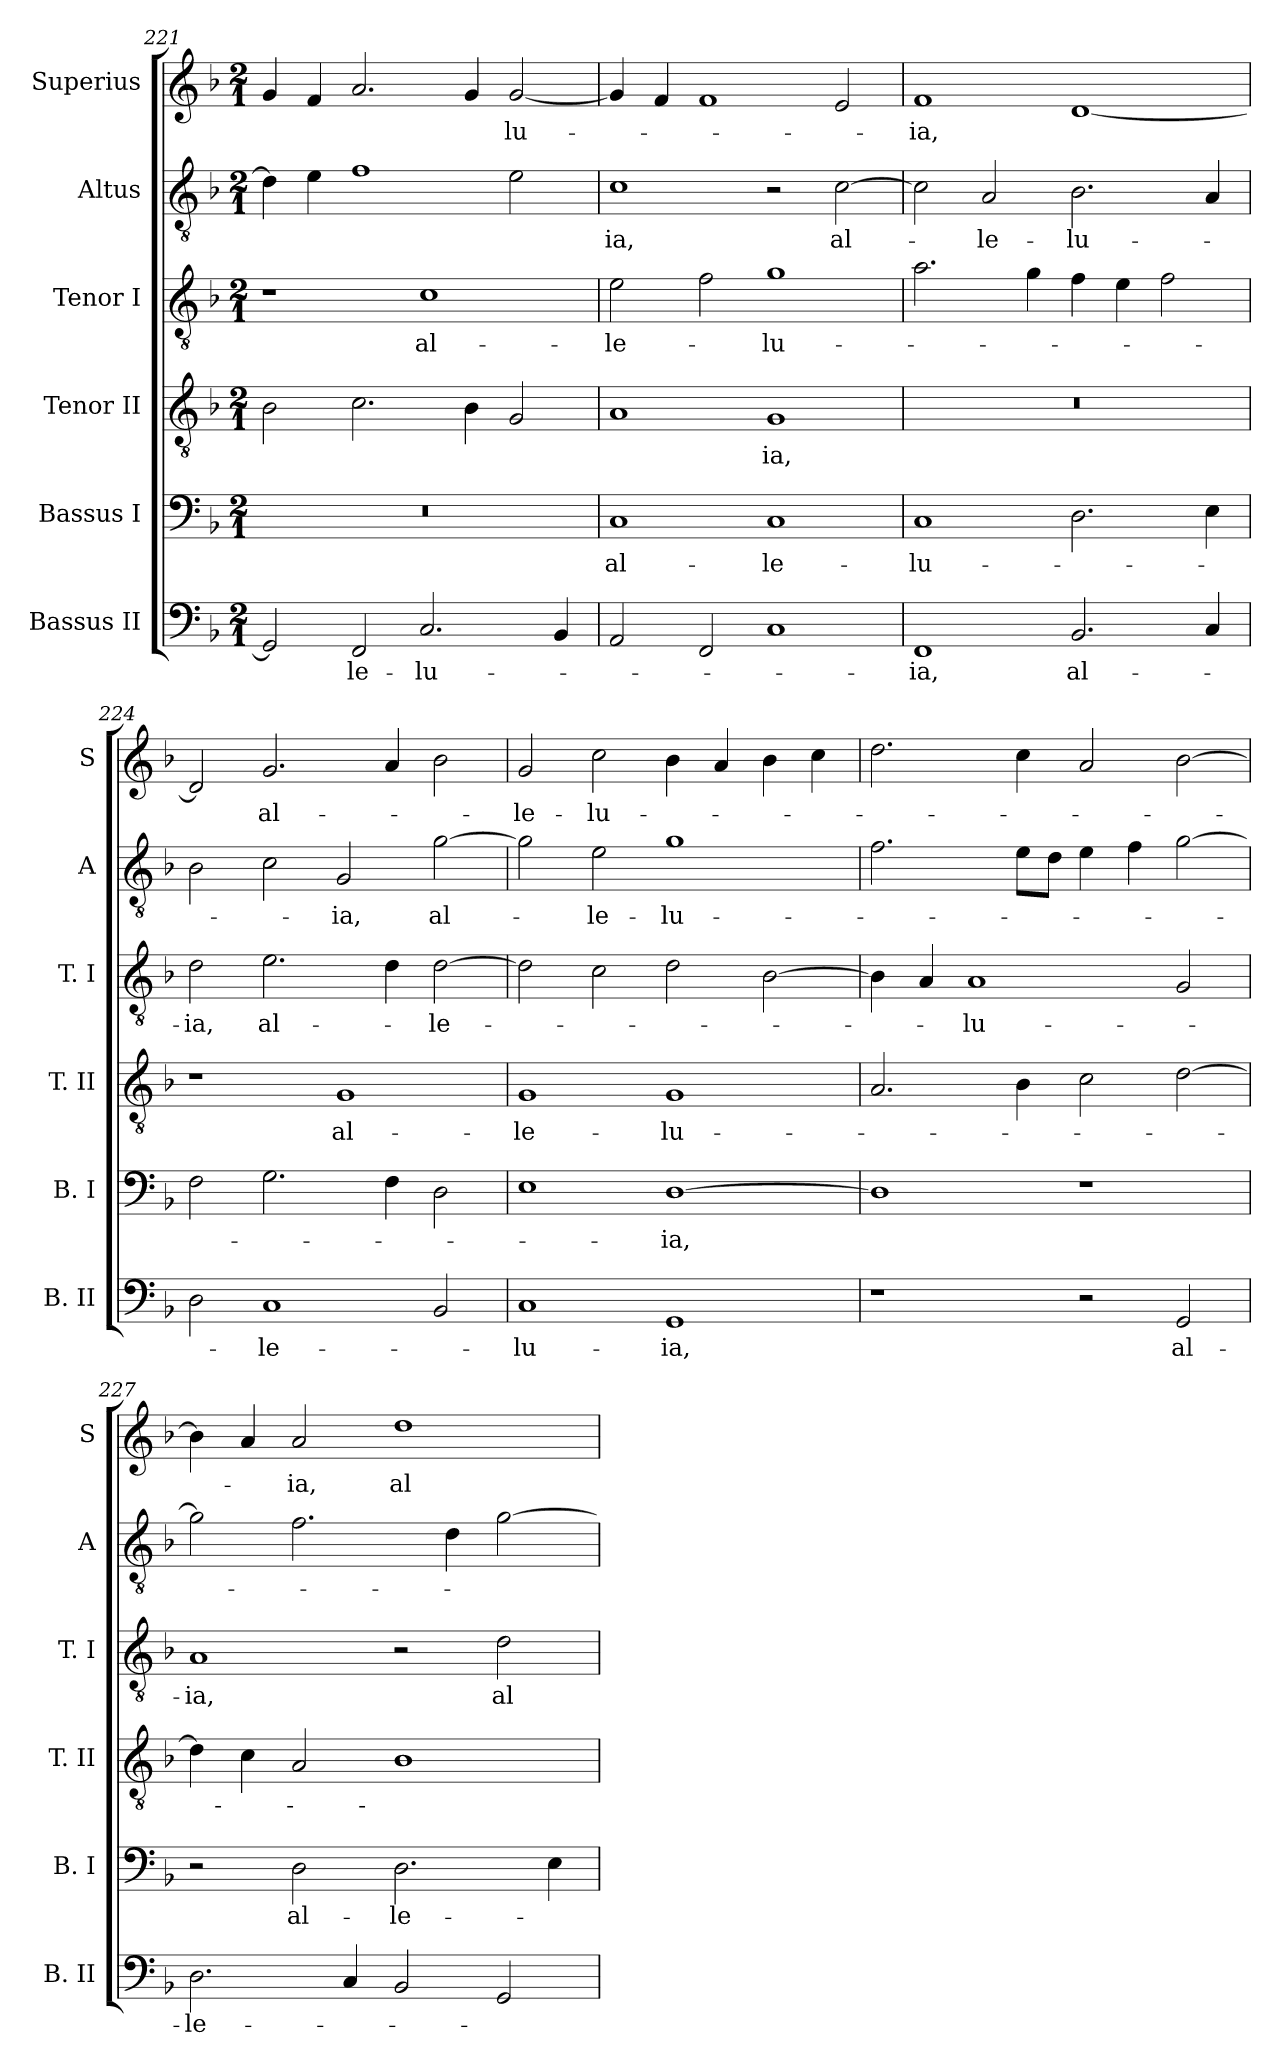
**kern	**text	**kern	**text	**kern	**text	**kern	**text	**kern	**text	**kern	**text
*part6	*part6	*part5	*part5	*part4	*part4	*part3	*part3	*part2	*part2	*part1	*part1
*staff6	*staff6	*staff5	*staff5	*staff4	*staff4	*staff3	*staff3	*staff2	*staff2	*staff1	*staff1
*I"Bassus II	*	*I"Bassus I	*	*I"Tenor II	*	*I"Tenor I	*	*I"Altus	*	*I"Superius	*
*I'B. II	*	*I'B. I	*	*I'T. II	*	*I'T. I	*	*I'A	*	*I'S	*
*clefF4	*	*clefF4	*	*clefGv2	*	*clefGv2	*	*clefGv2	*	*clefG2	*
*k[b-]	*	*k[b-]	*	*k[b-]	*	*k[b-]	*	*k[b-]	*	*k[b-]	*
*F:	*	*F:	*	*F:	*	*F:	*	*F:	*	*F:	*
*M2/1	*	*M2/1	*	*M2/1	*	*M2/1	*	*M2/1	*	*M2/1	*
=221	=221	=221	=221	=221	=221	=221	=221	=221	=221	=221	=221
2GG]	.	0r	.	2B-	.	1r	.	4d]	.	4g	.
.	.	.	.	.	.	.	.	4e	.	4f	.
2FF	-le-	.	.	2.c	.	.	.	1f	.	2.a	.
2.C	-lu-	.	.	.	.	1c	al-	.	.	.	.
.	.	.	.	4B-	.	.	.	.	.	4g	.
.	.	.	.	2G	.	.	.	2e	.	[2g	-lu-
4BB-	.	.	.	.	.	.	.	.	.	.	.
=222	=222	=222	=222	=222	=222	=222	=222	=222	=222	=222	=222
2AA	.	1C	al-	1A	.	2e	-le-	1c	-ia,	4g]	.
.	.	.	.	.	.	.	.	.	.	4f	.
2FF	.	.	.	.	.	2f	.	.	.	1f	.
1C	.	1C	-le-	1G	-ia,	1g	-lu-	2r	.	.	.
.	.	.	.	.	.	.	.	[2c	al-	2e	.
=223	=223	=223	=223	=223	=223	=223	=223	=223	=223	=223	=223
1FF	-ia,	1C	-lu-	0r	.	2.a	.	2c]	.	1f	-ia,
.	.	.	.	.	.	.	.	2A	-le-	.	.
.	.	.	.	.	.	4g	.	.	.	.	.
2.BB-	al-	2.D	.	.	.	4f	.	2.B-	-lu-	[1d	.
.	.	.	.	.	.	4e	.	.	.	.	.
.	.	.	.	.	.	2f	.	.	.	.	.
4C	.	4E	.	.	.	.	.	4A	.	.	.
=224	=224	=224	=224	=224	=224	=224	=224	=224	=224	=224	=224
2D	.	2F	.	1r	.	2d	-ia,	2B-	.	2d]	.
1C	-le-	2.G	.	.	.	2.e	al-	2c	.	2.g	al-
.	.	.	.	1G	al-	.	.	2G	-ia,	.	.
.	.	4F	.	.	.	4d	.	.	.	4a	.
2BB-	.	2D	.	.	.	[2d	-le-	[2g	al-	2b-	.
=225	=225	=225	=225	=225	=225	=225	=225	=225	=225	=225	=225
1C	-lu-	1E	.	1G	-le-	2d]	.	2g]	.	2g	-le-
.	.	.	.	.	.	2c	.	2e	-le-	2cc	-lu-
1GG	-ia,	[1D	-ia,	1G	-lu-	2d	.	1g	-lu-	4b-	.
.	.	.	.	.	.	.	.	.	.	4a	.
.	.	.	.	.	.	[2B-	.	.	.	4b-	.
.	.	.	.	.	.	.	.	.	.	4cc	.
=226	=226	=226	=226	=226	=226	=226	=226	=226	=226	=226	=226
1r	.	1D]	.	2.A	.	4B-]	.	2.f	.	2.dd	.
.	.	.	.	.	.	4A	.	.	.	.	.
.	.	.	.	.	.	1A	-lu-	.	.	.	.
.	.	.	.	4B-	.	.	.	8eL	.	4cc	.
.	.	.	.	.	.	.	.	8dJ	.	.	.
2r	.	1r	.	2c	.	.	.	4e	.	2a	.
.	.	.	.	.	.	.	.	4f	.	.	.
2GG	al-	.	.	[2d	.	2G	.	[2g	.	[2b-	.
=227	=227	=227	=227	=227	=227	=227	=227	=227	=227	=227	=227
2.D	-le-	2r	.	4d]	.	1A	-ia,	2g]	.	4b-]	.
.	.	.	.	4c	.	.	.	.	.	4a	.
.	.	2D	al-	2A	.	.	.	2.f	.	2a	-ia,
4C	.	.	.	.	.	.	.	.	.	.	.
2BB-	.	2.D	-le-	1B-	.	2r	.	.	.	1dd	al-
.	.	.	.	.	.	.	.	4d	.	.	.
2GG	.	.	.	.	.	2d	al-	[2g	.	.	.
.	.	4E	.	.	.	.	.	.	.	.	.
=	=	=	=	=	=	=	=	=	=	=	=
*-	*-	*-	*-	*-	*-	*-	*-	*-	*-	*-	*-
